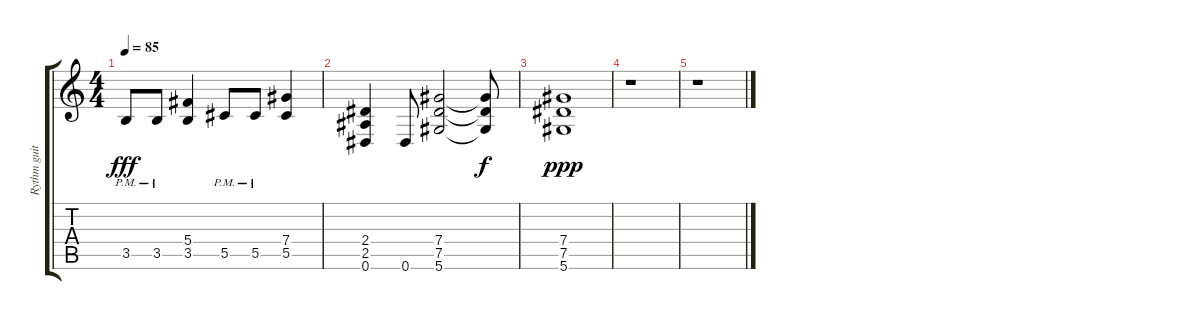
\track ("Rythm guitar" "Rythm guit") {instrument distortionguitar}
\staff {score tabs}
\tuning (Eb4 Bb3 Gb3 Db3 Ab2 Eb2) {hide}
\ts (4 4)
\tempo 85
\clef g2
\ks c
3.5{pm}.8{dy fff} 3.5{pm}.8 (5.4 3.5).4 5.5{pm}.8 5.5{pm}.8 (7.4 5.5).4 |
(2.4 2.5 0.6).4 0.6.8 (7.4 7.5 5.6).2 (7.4{t} 7.5{t} 5.6{t}).8{dy f} |
(7.4 7.5 5.6).1{dy ppp} |
r.1 |
r.1
